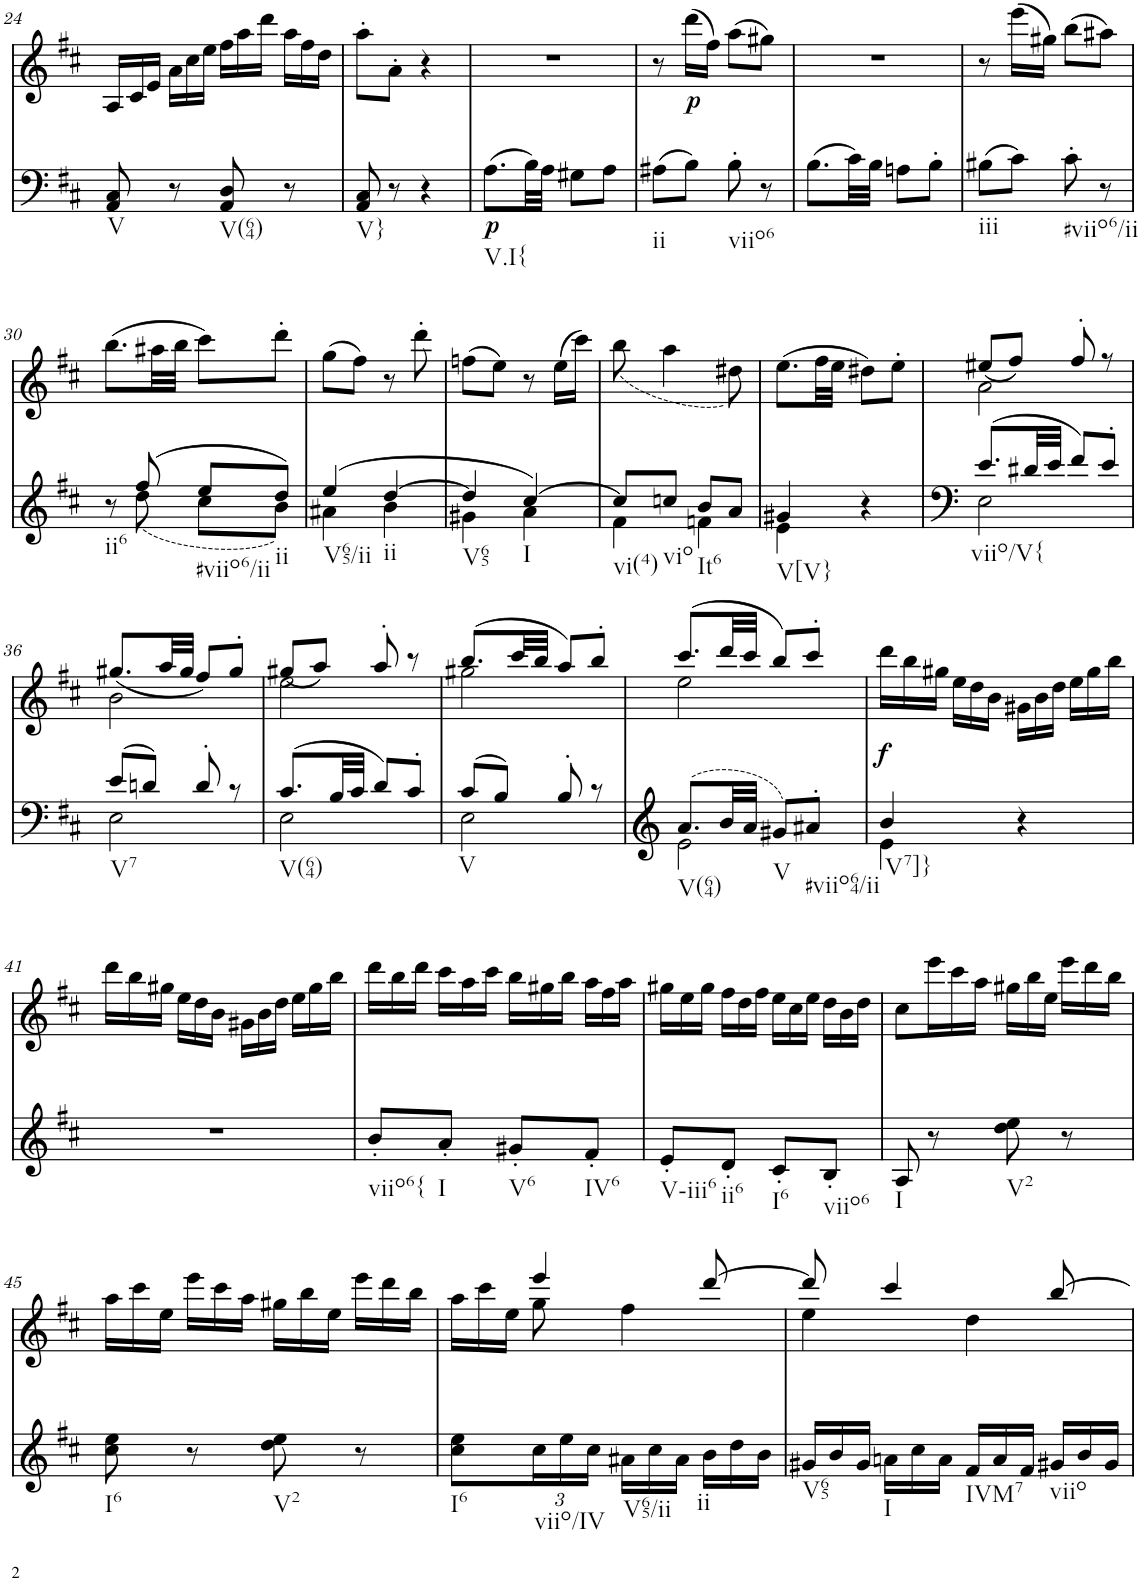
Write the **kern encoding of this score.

**kern	**dynam	**kern	**dynam
*part2	*part2	*part1	*part1
*staff2	*staff2	*staff1	*staff1
*I"Piano, unbenannt	*	*I"Piano, unbenannt	*
*I'Pno	*	*I'Pno	*
!!LO:PB:g=z
*clefG2	*	*clefG2	*
*k[f#c#]	*	*k[f#c#]	*
*M2/4	*	*M2/4	*
*	*	*Xtuplet	*
=24	=24	=24	=24
!LO:TX:b:t=V	!	!	!
8AA/ 8C#/	.	24A/LL	.
.	.	24c#/	.
.	.	24e/JJ	.
8r	.	24a\LL	.
.	.	24cc#\	.
.	.	24ee\JJ	.
!LO:TX:b:t=V(64)	!	!	!
8AA/ 8D/	.	24ff#\LL	.
.	.	24aa\	.
.	.	24ddd\JJ	.
8r	.	24aa\LL	.
.	.	24ff#\	.
.	.	24dd\JJ	.
=25	=25	=25	=25
!LO:TX:b:t=V}	!	!	!
8AA/ 8C#/	.	8aa'\L	.
8r	.	8a'\J	.
4r	.	4r	.
=26	=26	=26	=26
!LO:TX:b:t=V.I{	!	!	!
!	!LO:DY:b	!	!
(8.A\L	p	2r	.
32B\LL)	.	.	.
32A\JJJ	.	.	.
8G#X\L	.	.	.
8A\J	.	.	.
=27	=27	=27	=27
!LO:TX:b:t=ii	!	!	!
(8A#X\L	.	8r	.
!	!	!	!LO:DY:b
8B\J)	.	(16ddd\LL	p
.	.	16ff#\JJ)	.
!LO:TX:b:t=viio6	!	!	!
8B'\	.	(8aa\L	.
8r	.	8gg#X\J)	.
=28	=28	=28	=28
(8.B\L	.	2r	.
32c#\LL)	.	.	.
32B\JJJ	.	.	.
8An\L	.	.	.
8B'\J	.	.	.
=29	=29	=29	=29
!LO:TX:b:t=iii	!	!	!
(8B#X\L	.	8r	.
8c#\J)	.	(16eee\LL	.
.	.	16gg#X\JJ)	.
!LO:TX:b:t=#viio6/ii	!	!	!
8c#'\	.	(8bb\L	.
8r	.	8aa#X\J)	.
!!LO:LB:g=z
=30	=30	=30	=30
*^	*	*	*
!LO:TX:b:t=ii6	!	!	!	!
8r	8ryy	.	(8.bb\L	.
(8ff#/	(8dd\	.	.	.
.	.	.	32aa#X\LL	.
.	.	.	32bb\JJJ	.
!LO:TX:b:t=#viio6/ii	!	!	!	!
8ee/L	8cc#\L	.	8ccc#\L)	.
!LO:TX:b:t=ii	!	!	!	!
8dd/J)	8b\J)	.	8ddd'\J	.
=31	=31	=31	=31	=31
!LO:TX:b:t=V65/ii	!	!	!	!
(4ee/	4a#X\	.	(8gg\L	.
.	.	.	8ff#\J)	.
!LO:TX:b:t=ii	!	!	!	!
[4dd/	4b\	.	8r	.
.	.	.	8ddd'\	.
=32	=32	=32	=32	=32
!LO:TX:b:t=V65	!	!	!	!
4dd/]	4g#X\	.	(8ffn\L	.
.	.	.	8ee\J)	.
!LO:TX:b:t=I	!	!	!	!
[4cc#/)	4a\	.	8r	.
.	.	.	(16ee\LL	.
.	.	.	16ccc#\JJ)	.
=33	=33	=33	=33	=33
!LO:TX:b:t=vi(4)	!	!	!	!
8cc#/L]	4f#\	.	(<8bb\	.
!LO:TX:b:t=vio	!	!	!	!
8ccn/J	.	.	4aa\	.
!LO:TX:b:t=It6	!	!	!	!
8b/L	4fn\	.	.	.
8a/J	.	.	8dd#X\)	.
=34	=34	=34	=34	=34
!LO:TX:b:t=V[V}	!	!	!	!
4g#X/	4e\	.	(8.ee\L	.
.	.	.	32ff#\LL	.
.	.	.	32ee\JJJ	.
4r	4ryy	.	8dd#X\L)	.
.	.	.	8ee'\J	.
=35	=35	=35	=35	=35
*	*	*	*^	*
!LO:TX:b:t=viio/V{	!	!	!	!	!
(8.e/L	2E\	.	(<8ee#X/L	2a\	.
.	.	.	8ff#/J)	.	.
32d#X/LL	.	.	.	.	.
32e/JJJ	.	.	.	.	.
8f#/L)	.	.	8ff#'/	.	.
8e'/J	.	.	8r	.	.
!!LO:LB:g=z	!!
=36	=36	=36	=36	=36	=36
!LO:TX:b:t=V7	!	!	!	!	!
(8e/L	2E\	.	(<8.gg#X/L	2b\	.
8dn/J)	.	.	.	.	.
.	.	.	32aa/LL	.	.
.	.	.	32gg#/JJJ	.	.
8d'/	.	.	8ff#/L)	.	.
8r	.	.	8gg#'/J	.	.
=37	=37	=37	=37	=37	=37
!LO:TX:b:t=V(64)	!	!	!	!	!
(8.c#/L	2E\	.	(<8gg#X/L	2ee\	.
.	.	.	8aa/J)	.	.
32B/LL	.	.	.	.	.
32c#/JJJ	.	.	.	.	.
8d/L)	.	.	8aa'/	.	.
8c#'/J	.	.	8r	.	.
=38	=38	=38	=38	=38	=38
!LO:TX:b:t=V	!	!	!	!	!
(8c#/L	2E\	.	(8.bb/L	2gg#X\	.
8B/J)	.	.	.	.	.
.	.	.	32ccc#/LL	.	.
.	.	.	32bb/JJJ	.	.
8B'/	.	.	8aa/L)	.	.
8r	.	.	8bb'/J	.	.
=39	=39	=39	=39	=39	=39
!LO:TX:b:t=V(64)	!	!	!	!	!
(8.a/L	2e\	.	(8.ccc#/L	2ee\	.
32b/LL	.	.	32ddd/LL	.	.
32a/JJJ	.	.	32ccc#/JJJ	.	.
!LO:TX:b:t=V	!	!	!	!	!
8g#X/L)	.	.	8bb/L)	.	.
!LO:TX:b:t=#viio64/ii	!	!	!	!	!
8a#X'/J	.	.	8ccc#'/J	.	.
*	*	*	*v	*v	*
=40	=40	=40	=40	=40
!LO:TX:b:t=V7]}	!	!	!	!
!	!	!	!	!LO:DY:b
4b/	4e\	.	24ddd\LL	f
.	.	.	24bb\	.
.	.	.	24gg#X\JJ	.
.	.	.	24ee\LL	.
.	.	.	24dd\	.
.	.	.	24b\JJ	.
4r	4ryy	.	24g#X\LL	.
.	.	.	24b\	.
.	.	.	24dd\JJ	.
.	.	.	24ee\LL	.
.	.	.	24gg#\	.
.	.	.	24bb\JJ	.
*v	*v	*	*	*
!!LO:LB:g=z
=41	=41	=41	=41
2r	.	24ddd\LL	.
.	.	24bb\	.
.	.	24gg#X\JJ	.
.	.	24ee\LL	.
.	.	24dd\	.
.	.	24b\JJ	.
.	.	24g#X\LL	.
.	.	24b\	.
.	.	24dd\JJ	.
.	.	24ee\LL	.
.	.	24gg#\	.
.	.	24bb\JJ	.
=42	=42	=42	=42
!LO:TX:b:t=viio6{	!	!	!
8b'/L	.	24ddd\LL	.
.	.	24bb\	.
.	.	24ddd\JJ	.
!LO:TX:b:t=I	!	!	!
8a'/J	.	24ccc#\LL	.
.	.	24aa\	.
.	.	24ccc#\JJ	.
!LO:TX:b:t=V6	!	!	!
8g#X'/L	.	24bb\LL	.
.	.	24gg#X\	.
.	.	24bb\JJ	.
!LO:TX:b:t=IV6	!	!	!
8f#'/J	.	24aa\LL	.
.	.	24ff#\	.
.	.	24aa\JJ	.
=43	=43	=43	=43
!LO:TX:b:t=V-iii6	!	!	!
8e'/L	.	24gg#X\LL	.
.	.	24ee\	.
.	.	24gg#\JJ	.
!LO:TX:b:t=ii6	!	!	!
8d'/J	.	24ff#\LL	.
.	.	24dd\	.
.	.	24ff#\JJ	.
!LO:TX:b:t=I6	!	!	!
8c#'/L	.	24ee\LL	.
.	.	24cc#\	.
.	.	24ee\JJ	.
!LO:TX:b:t=viio6	!	!	!
8B'/J	.	24dd\LL	.
.	.	24b\	.
.	.	24dd\JJ	.
=44	=44	=44	=44
!LO:TX:b:t=I	!	!	!
8A/	.	8cc#\L	.
8r	.	24eee\L	.
.	.	24ccc#\	.
.	.	24aa\JJ	.
!LO:TX:b:t=V2	!	!	!
8dd\ 8ee\	.	24gg#X\LL	.
.	.	24bb\	.
.	.	24ee\JJ	.
8r	.	24eee\LL	.
.	.	24ddd\	.
.	.	24bb\JJ	.
!!LO:LB:g=z
=45	=45	=45	=45
!LO:TX:b:t=I6	!	!	!
8cc#\ 8ee\	.	24aa\LL	.
.	.	24ccc#\	.
.	.	24ee\JJ	.
8r	.	24eee\LL	.
.	.	24ccc#\	.
.	.	24aa\JJ	.
!LO:TX:b:t=V2	!	!	!
8dd\ 8ee\	.	24gg#X\LL	.
.	.	24bb\	.
.	.	24ee\JJ	.
8r	.	24eee\LL	.
.	.	24ddd\	.
.	.	24bb\JJ	.
=46	=46	=46	=46
*	*	*^	*
!LO:TX:b:t=I6	!	!	!	!
8cc#\ 8ee\L	.	24aa\LL	8ryy	.
.	.	24ccc#\	.	.
.	.	24ee\JJ	.	.
*Xbrackettup	*	*	*	*
!LO:TX:b:t=viio/IV	!	!	!	!
24cc#\L	.	4eee/	8gg\	.
24ee\	.	.	.	.
24cc#\JJ	.	.	.	.
*Xtuplet	*	*	*	*
!LO:TX:b:t=V65/ii	!	!	!	!
24a#X\LL	.	.	4ff#\	.
24cc#\	.	.	.	.
24a#\JJ	.	.	.	.
!LO:TX:b:t=ii	!	!	!	!
24b\LL	.	[8ddd/	.	.
24dd\	.	.	.	.
24b\JJ	.	.	.	.
=47	=47	=47	=47	=47
!LO:TX:b:t=V65	!	!	!	!
24g#X/LL	.	8ddd/]	4ee\	.
24b/	.	.	.	.
24g#/JJ	.	.	.	.
!LO:TX:b:t=I	!	!	!	!
24an\LL	.	4ccc#/	.	.
24cc#\	.	.	.	.
24a\JJ	.	.	.	.
!LO:TX:b:t=IVM7	!	!	!	!
24f#/LL	.	.	4dd\	.
24a/	.	.	.	.
24f#/JJ	.	.	.	.
!LO:TX:b:t=viio	!	!	!	!
24g#X/LL	.	[8bb/	.	.
24b/	.	.	.	.
24g#/JJ	.	.	.	.
*	*	*v	*v	*
=	=	=	=
*-	*-	*-	*-
